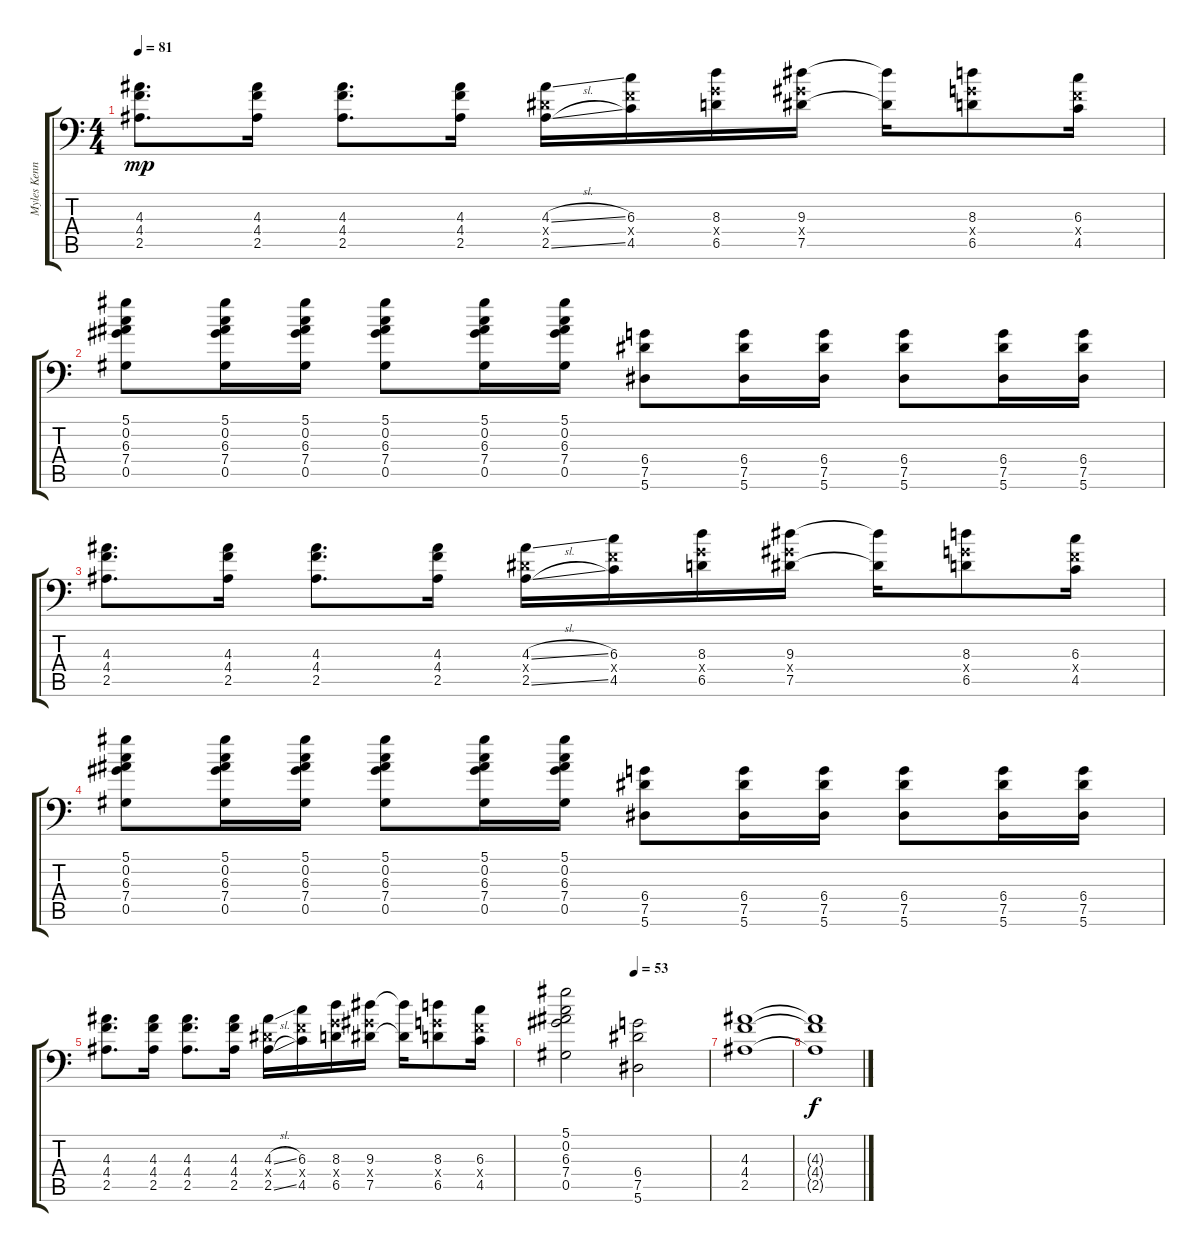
\track ("Myles Kennedy" "Myles Kenn") {instrument electricguitarclean}
\staff {score tabs}
\tuning (Eb4 Bb3 Gb3 Db3 Ab2 Bb1) {hide}
\ts (4 4)
\tempo 81
\clef f4
\ks c
(4.3 4.4 2.5).8{d dy mp} (4.3 4.4 2.5).16 (4.3 4.4 2.5).8{d} (4.3 4.4 2.5).16 (4.3{sl} 2.4{x} 2.5{sl}).16 (6.3 4.4{x} 4.5).16 (8.3 6.4{x} 6.5).16 (9.3 7.4{x} 7.5).16 (9.3{t} 7.5{t}).16 (8.3 6.4{x} 6.5).8 (6.3 4.4{x} 4.5).16 |
(5.1 0.2 6.3 7.4 0.5).8 (5.1 0.2 6.3 7.4 0.5).16 (5.1 0.2 6.3 7.4 0.5).16 (5.1 0.2 6.3 7.4 0.5).8 (5.1 0.2 6.3 7.4 0.5).16 (5.1 0.2 6.3 7.4 0.5).16 (6.4 7.5 5.6).8 (6.4 7.5 5.6).16 (6.4 7.5 5.6).16 (6.4 7.5 5.6).8 (6.4 7.5 5.6).16 (6.4 7.5 5.6).16 |
(4.3 4.4 2.5).8{d} (4.3 4.4 2.5).16 (4.3 4.4 2.5).8{d} (4.3 4.4 2.5).16 (4.3{sl} 2.4{x} 2.5{sl}).16 (6.3 4.4{x} 4.5).16 (8.3 6.4{x} 6.5).16 (9.3 7.4{x} 7.5).16 (9.3{t} 7.5{t}).16 (8.3 6.4{x} 6.5).8 (6.3 4.4{x} 4.5).16 |
(5.1 0.2 6.3 7.4 0.5).8 (5.1 0.2 6.3 7.4 0.5).16 (5.1 0.2 6.3 7.4 0.5).16 (5.1 0.2 6.3 7.4 0.5).8 (5.1 0.2 6.3 7.4 0.5).16 (5.1 0.2 6.3 7.4 0.5).16 (6.4 7.5 5.6).8 (6.4 7.5 5.6).16 (6.4 7.5 5.6).16 (6.4 7.5 5.6).8 (6.4 7.5 5.6).16 (6.4 7.5 5.6).16 |
(4.3 4.4 2.5).8{d} (4.3 4.4 2.5).16 (4.3 4.4 2.5).8{d} (4.3 4.4 2.5).16 (4.3{sl} 2.4{x} 2.5{sl}).16 (6.3 4.4{x} 4.5).16 (8.3 6.4{x} 6.5).16 (9.3 7.4{x} 7.5).16 (9.3{t} 7.5{t}).16 (8.3 6.4{x} 6.5).8 (6.3 4.4{x} 4.5).16 |
\tempo (53 0.5)
(5.1 0.2 6.3 7.4 0.5).2 (6.4 7.5 5.6).2 |
(4.3 4.4 2.5).1{volume 0} |
(4.3{t} 4.4{t} 2.5{t}).1{dy f}
